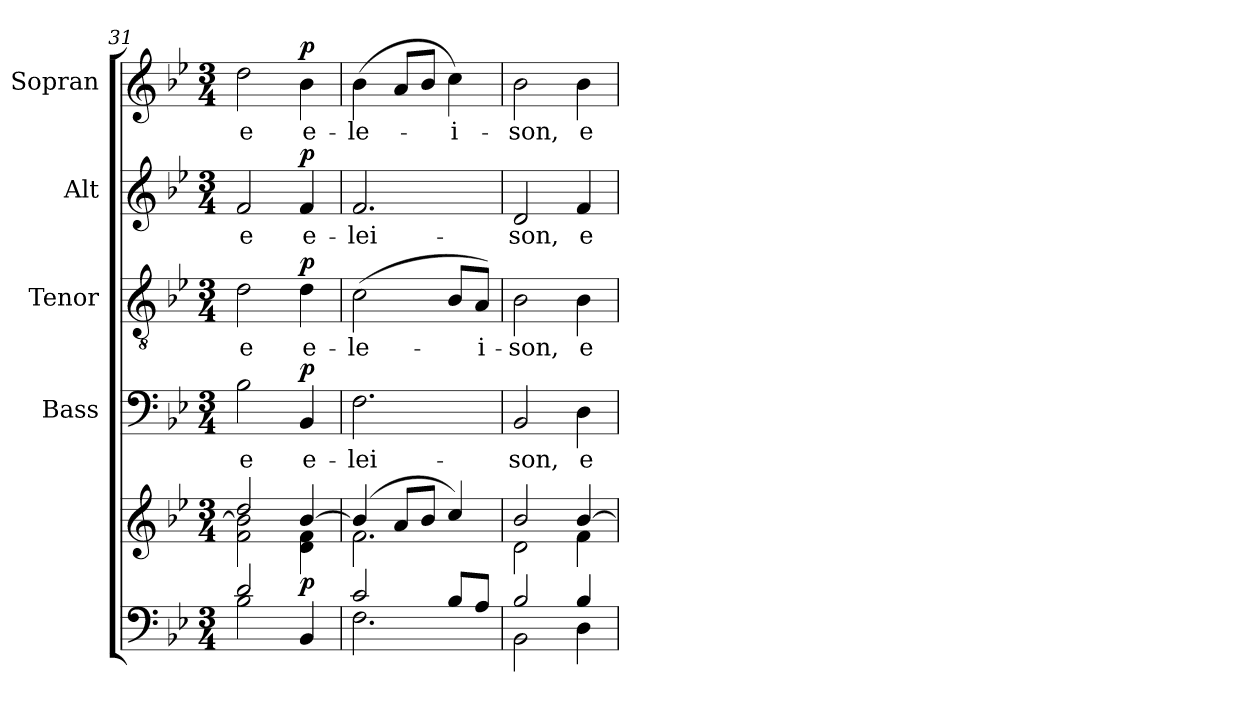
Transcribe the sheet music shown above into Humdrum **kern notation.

**kern	**kern	**dynam	**kern	**text	**dynam	**kern	**text	**dynam	**kern	**text	**dynam	**kern	**text	**dynam
*part5	*part5	*part5	*part4	*part4	*part4	*part3	*part3	*part3	*part2	*part2	*part2	*part1	*part1	*part1
*staff6	*staff5	*staff5/6	*staff4	*staff4	*staff4	*staff3	*staff3	*staff3	*staff2	*staff2	*staff2	*staff1	*staff1	*staff1
*	*	*	*I"Bass	*	*	*I"Tenor	*	*	*I"Alt	*	*	*I"Sopran	*	*
*	*	*	*I'B.	*	*	*I'T.	*	*	*I'A.	*	*	*I'S.	*	*
*clefF4	*clefG2	*	*clefF4	*	*	*clefGv2	*	*	*clefG2	*	*	*clefG2	*	*
*k[b-e-]	*k[b-e-]	*	*k[b-e-]	*	*	*k[b-e-]	*	*	*k[b-e-]	*	*	*k[b-e-]	*	*
*B-:	*B-:	*	*B-:	*	*	*B-:	*	*	*B-:	*	*	*B-:	*	*
*M3/4	*M3/4	*	*M3/4	*	*	*M3/4	*	*	*M3/4	*	*	*M3/4	*	*
=31	=31	=31	=31	=31	=31	=31	=31	=31	=31	=31	=31	=31	=31	=31
*^	*^	*	*	*	*	*	*	*	*	*	*	*	*	*
!	!	!	!	!	!	!LO:LY:b	!	!	!LO:LY:b	!	!	!LO:LY:b	!	!	!LO:LY:b	!
2d/	2B-\	2dd/	2f\ 2b-\]	.	2B-\	-e	.	2d\	-e	.	2f/	-e	.	2dd\	-e	.
!	!	!	!	!LO:DY:b	!	!LO:LY:b	!LO:DY:a	!	!LO:LY:b	!LO:DY:a	!	!LO:LY:b	!LO:DY:a	!	!LO:LY:b	!LO:DY:a
4BB-/	4ryy	[>4b-/	4d\ 4f\	p	4BB-/	e-	p	4d\	e-	p	4f/	e-	p	4b-\	e-	p
=32	=32	=32	=32	=32	=32	=32	=32	=32	=32	=32	=32	=32	=32	=32	=32	=32
!	!	!	!	!	!	!LO:LY:b	!	!	!LO:LY:b	!	!	!LO:LY:b	!	!	!LO:LY:b	!
2c/	2.F\	(4b-/]	2.f\	.	2.F\	-lei-	.	(>2c\	-le-	.	2.f/	-lei-	.	(>4b-\	-le-	.
.	.	8a/L	.	.	.	.	.	.	.	.	.	.	.	8a/L	.	.
.	.	8b-/J	.	.	.	.	.	.	.	.	.	.	.	8b-/J	.	.
!	!	!	!	!	!	!	!	!	!	!	!	!	!	!	!LO:LY:b	!
8B-/L	.	4cc/)	.	.	.	.	.	8B-/L	.	.	.	.	.	4cc\)	-i-	.
!	!	!	!	!	!	!	!	!	!LO:LY:b	!	!	!	!	!	!	!
8A/J	.	.	.	.	.	.	.	8A/J)	-i-	.	.	.	.	.	.	.
=33	=33	=33	=33	=33	=33	=33	=33	=33	=33	=33	=33	=33	=33	=33	=33	=33
!	!	!	!	!	!	!LO:LY:b	!	!	!LO:LY:b	!	!	!LO:LY:b	!	!	!LO:LY:b	!
2B-/	2BB-\	2b-/	2d\	.	2BB-/	-son,	.	2B-\	-son,	.	2d/	-son,	.	2b-\	-son,	.
!	!	!	!	!	!	!LO:LY:b	!	!	!LO:LY:b	!	!	!LO:LY:b	!	!	!LO:LY:b	!
4B-/	4D\	[>4b-/	4f\	.	4D\	e-	.	4B-\	e-	.	4f/	e-	.	4b-\	e-	.
*v	*v	*	*	*	*	*	*	*	*	*	*	*	*	*	*	*
*	*v	*v	*	*	*	*	*	*	*	*	*	*	*	*	*
=	=	=	=	=	=	=	=	=	=	=	=	=	=	=
*-	*-	*-	*-	*-	*-	*-	*-	*-	*-	*-	*-	*-	*-	*-
